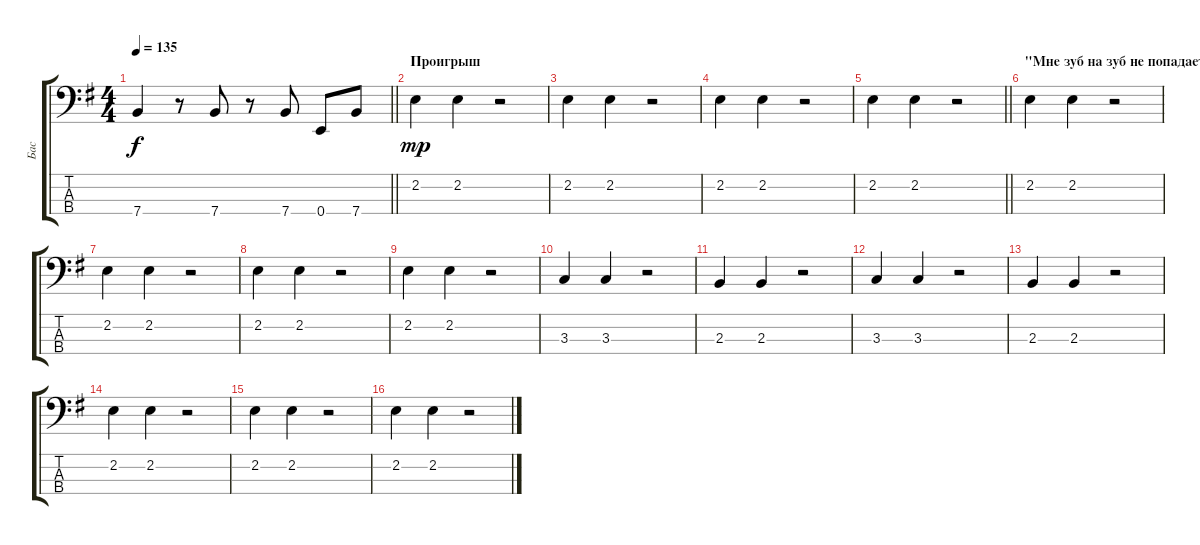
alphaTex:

\track ("Бас" "Бас") {instrument electricbassfinger}
\staff {score tabs}
\tuning (G2 D2 A1 E1) {hide}
\ts (4 4)
\tempo 135
\clef f4
\barLineRight lightlight
\ks eminor
7.4.4{dy f} r.8 7.4.8 r.8 7.4.8 0.4.8 7.4.8 |
\section ("" "Проигрыш")
2.2.4{dy mp} 2.2.4 r.2 |
2.2.4 2.2.4 r.2 |
2.2.4 2.2.4 r.2 |
\barLineRight lightlight
2.2.4 2.2.4 r.2 |
\section ("" "\"Мне зуб на зуб не попадает...\"")
2.2.4 2.2.4 r.2 |
2.2.4 2.2.4 r.2 |
2.2.4 2.2.4 r.2 |
2.2.4 2.2.4 r.2 |
3.3.4 3.3.4 r.2 |
2.3.4 2.3.4 r.2 |
3.3.4 3.3.4 r.2 |
2.3.4 2.3.4 r.2 |
2.2.4 2.2.4 r.2 |
2.2.4 2.2.4 r.2 |
2.2.4 2.2.4 r.2
